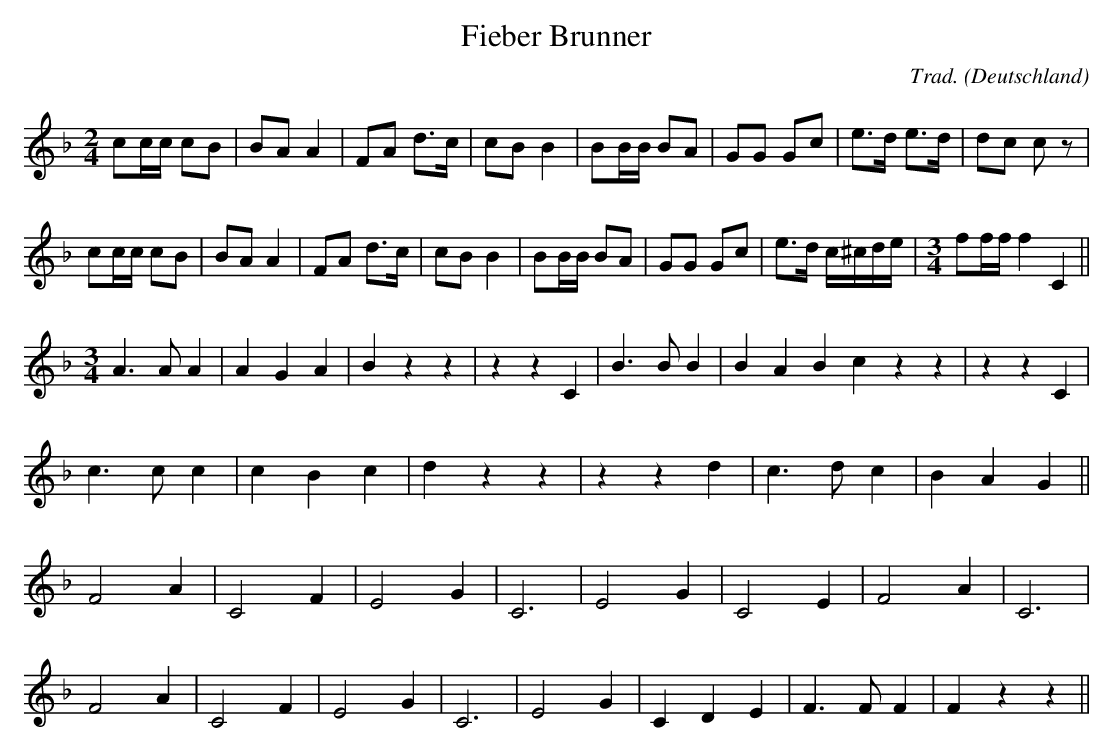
X:1
T:Fieber Brunner
C:Trad.
O:Deutschland
L:1/8
M:2/4
K:F
cc/c/ cB | BA A2 | FA d>c | cB B2 | BB/B/ BA | GG Gc |e>d e>d | dc c z |
cc/c/ cB | BA A2 | FA d>c | cB B2 | BB/B/ BA | GG Gc |e>d c/^c/d/e/ |[M:3/4] ff/f/ f2 C2 ||
M:3/4
A3 A A2 | A2 G2 A2 | B2 z2 z2 | z2 z2 C2 | B3 B B2 | B2 A2 B2 c2 z2 z2 | z2 z2 C2 |
c3 c c2 | c2 B2 c2 | d2 z2 z2 | z2 z2 d2 | c3 d c2 | B2 A2 G2 ||
F4 A2 | C4 F2 | E4 G2 | C6 | E4 G2 | C4 E2 | F4 A2 | C6 |
F4 A2 | C4 F2 | E4 G2 | C6 | E4 G2 | C2 D2 E2 | F3 F F2 | F2 z2 z2 ||
